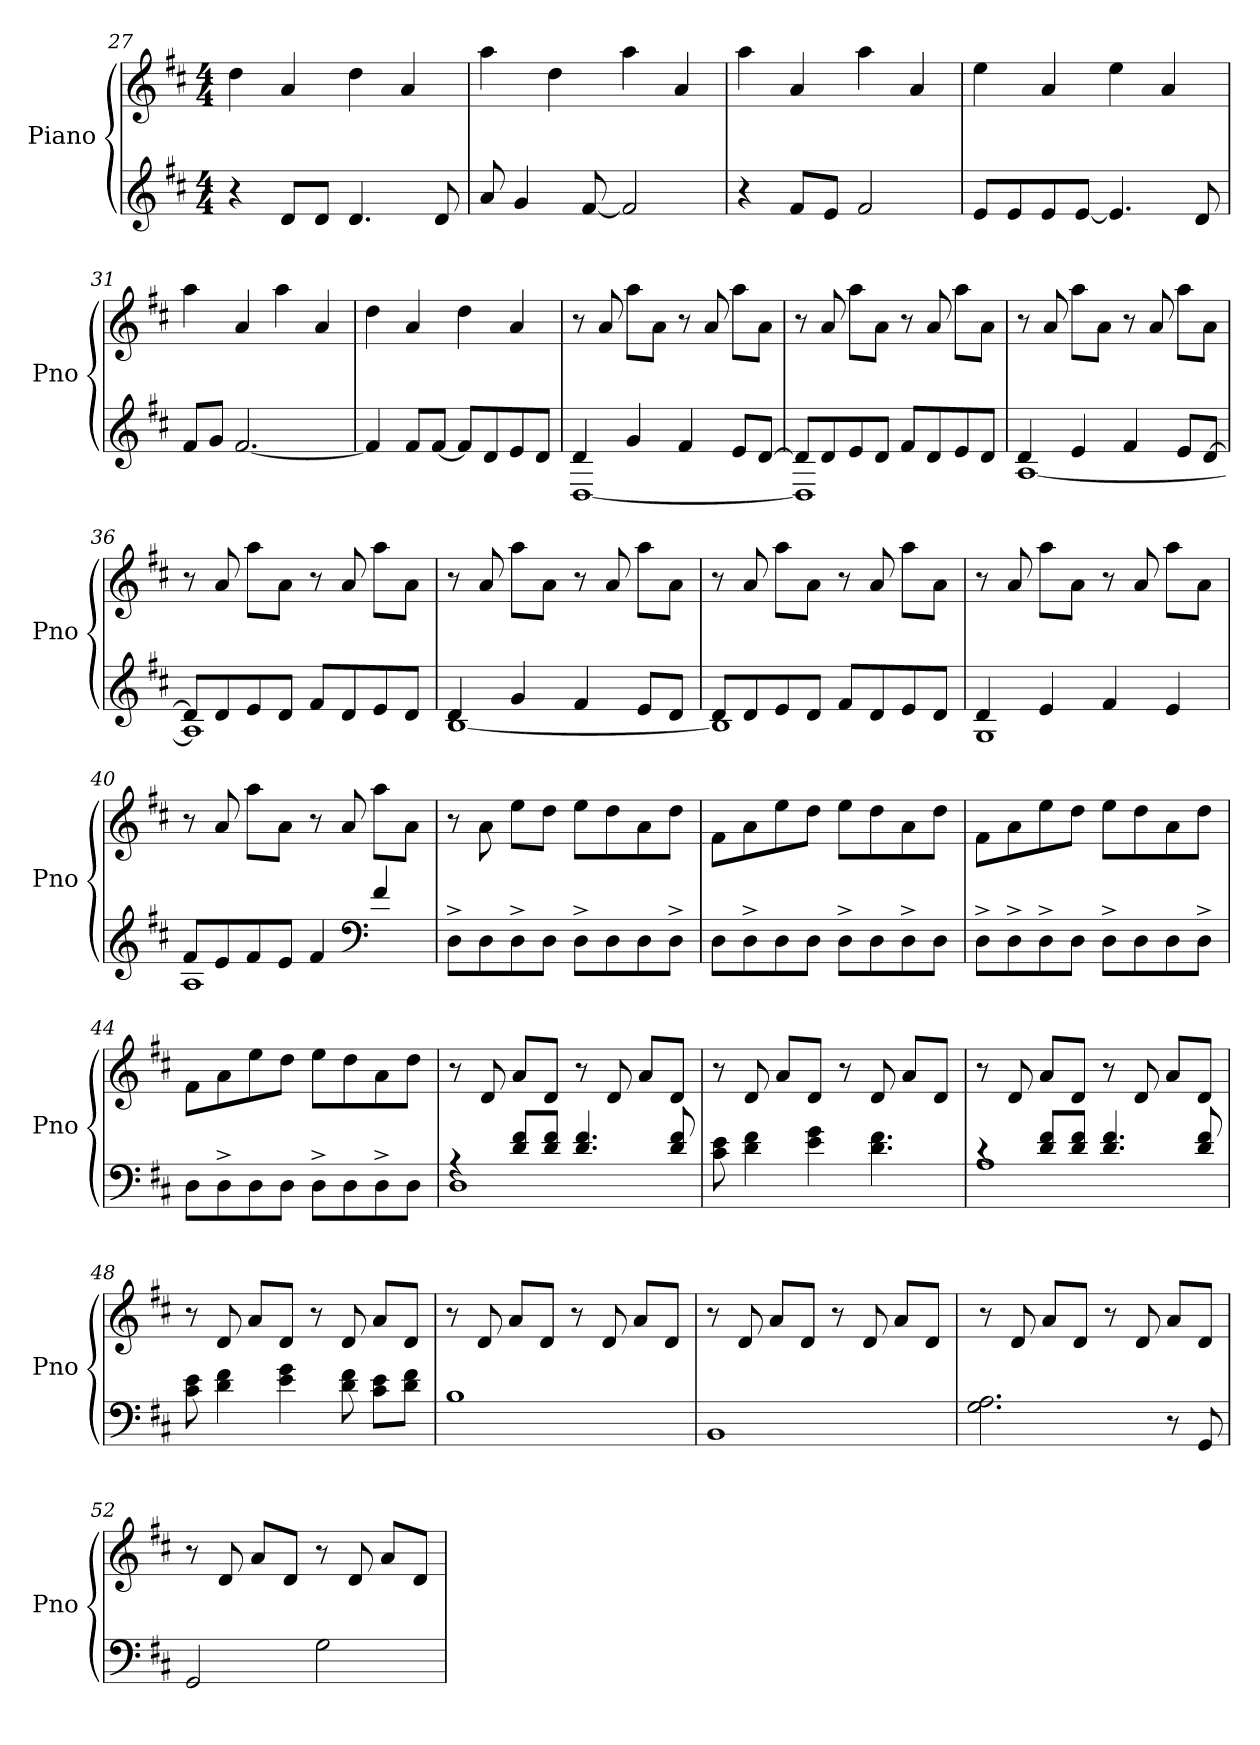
**kern	**kern
*part1	*part1
*staff2	*staff1
*I"Piano	*
*I'Pno	*
*clefG2	*clefG2
*k[f#c#]	*k[f#c#]
*M4/4	*M4/4
=27	=27
4r	4dd\
8d/L	4a/
8d/J	.
4.d/	4dd\
.	4a/
8d/	.
=28	=28
8a/	4aa\
4g/	.
.	4dd\
[8f#/	.
2f#/]	4aa\
.	4a/
=29	=29
4r	4aa\
8f#/L	4a/
8e/J	.
2f#/	4aa\
.	4a/
!!LO:LB:g=z
=30	=30
8e/L	4ee\
8e/	.
8e/	4a/
[8e/J	.
4.e/]	4ee\
.	4a/
8d/	.
=31	=31
8f#/L	4aa\
8g/J	.
[2.f#/	4a/
.	4aa\
.	4a/
=32	=32
4f#/]	4dd\
8f#/L	4a/
[8f#/J	.
8f#/L]	4dd\
8d/	.
8e/	4a/
8d/J	.
=33	=33
*^	*
4d/	[1D	8r
.	.	8a/
4g/	.	8aa\L
.	.	8a\J
4f#/	.	8r
.	.	8a/
8e/L	.	8aa\L
[8d/J	.	8a\J
=34	=34	=34
8d/L]	1D]	8r
8d/	.	8a/
8e/	.	8aa\L
8d/J	.	8a\J
8f#/L	.	8r
8d/	.	8a/
8e/	.	8aa\L
8d/J	.	8a\J
!!LO:LB:g=z
=35	=35	=35
4d/	[1A	8r
.	.	8a/
4e/	.	8aa\L
.	.	8a\J
4f#/	.	8r
.	.	8a/
8e/L	.	8aa\L
[8d/J	.	8a\J
=36	=36	=36
8d/L]	1A]	8r
8d/	.	8a/
8e/	.	8aa\L
8d/J	.	8a\J
8f#/L	.	8r
8d/	.	8a/
8e/	.	8aa\L
8d/J	.	8a\J
=37	=37	=37
4d/	[1B	8r
.	.	8a/
4g/	.	8aa\L
.	.	8a\J
4f#/	.	8r
.	.	8a/
8e/L	.	8aa\L
8d/J	.	8a\J
=38	=38	=38
8d/L	1B]	8r
8d/	.	8a/
8e/	.	8aa\L
8d/J	.	8a\J
8f#/L	.	8r
8d/	.	8a/
8e/	.	8aa\L
8d/J	.	8a\J
!!LO:LB:g=z
=39	=39	=39
4d/	1G	8r
.	.	8a/
4e/	.	8aa\L
.	.	8a\J
4f#/	.	8r
.	.	8a/
4e/	.	8aa\L
.	.	8a\J
=40	=40	=40
8f#/L	1A	8r
8e/	.	8a/
8f#/	.	8aa\L
8e/J	.	8a\J
4f#/	.	8r
.	.	8a/
*clefF4	*	*
4f#/	.	8aa\L
.	.	8a\J
*v	*v	*
=41	=41
8D^\L	8r
8D\	8a\
8D^\	8ee\L
8D\J	8dd\J
8D^\L	8ee\L
8D\	8dd\
8D\	8a\
8D^\J	8dd\J
=42	=42
8D\L	8f#\L
8D^\	8a\
8D\	8ee\
8D\J	8dd\J
8D^\L	8ee\L
8D\	8dd\
8D^\	8a\
8D\J	8dd\J
!!LO:LB:g=z
=43	=43
8D^\L	8f#\L
8D^\	8a\
8D^\	8ee\
8D\J	8dd\J
8D^\L	8ee\L
8D\	8dd\
8D\	8a\
8D^\J	8dd\J
=44	=44
8D\L	8f#\L
8D^\	8a\
8D\	8ee\
8D\J	8dd\J
8D^\L	8ee\L
8D\	8dd\
8D^\	8a\
8D\J	8dd\J
=45	=45
*^	*
4rA	1D	8r
.	.	8d/
8d/ 8f#/L	.	8a/L
8d/ 8f#/J	.	8d/J
4.d/ 4.f#/	.	8r
.	.	8d/
.	.	8a/L
8d/ 8f#/	.	8d/J
*v	*v	*
=46	=46
8c#\ 8e\	8r
4d\ 4f#\	8d/
.	8a/L
4e\ 4g\	8d/J
.	8r
4.d\ 4.f#\	8d/
.	8a/L
.	8d/J
!!LO:LB:g=z
=47	=47
*^	*
4rc	1A	8r
.	.	8d/
8d/ 8f#/L	.	8a/L
8d/ 8f#/J	.	8d/J
4.d/ 4.f#/	.	8r
.	.	8d/
.	.	8a/L
8d/ 8f#/	.	8d/J
*v	*v	*
=48	=48
8c#\ 8e\	8r
4d\ 4f#\	8d/
.	8a/L
4e\ 4g\	8d/J
.	8r
8d\ 8f#\	8d/
8c#\ 8e\L	8a/L
8d\ 8f#\J	8d/J
=49	=49
1B	8r
.	8d/
.	8a/L
.	8d/J
.	8r
.	8d/
.	8a/L
.	8d/J
=50	=50
1BB	8r
.	8d/
.	8a/L
.	8d/J
.	8r
.	8d/
.	8a/L
.	8d/J
!!LO:PB:g=z
=51	=51
2.G\ 2.A\	8r
.	8d/
.	8a/L
.	8d/J
.	8r
.	8d/
8r	8a/L
8GG/	8d/J
=52	=52
2GG/	8r
.	8d/
.	8a/L
.	8d/J
2G\	8r
.	8d/
.	8a/L
.	8d/J
=	=
*-	*-
